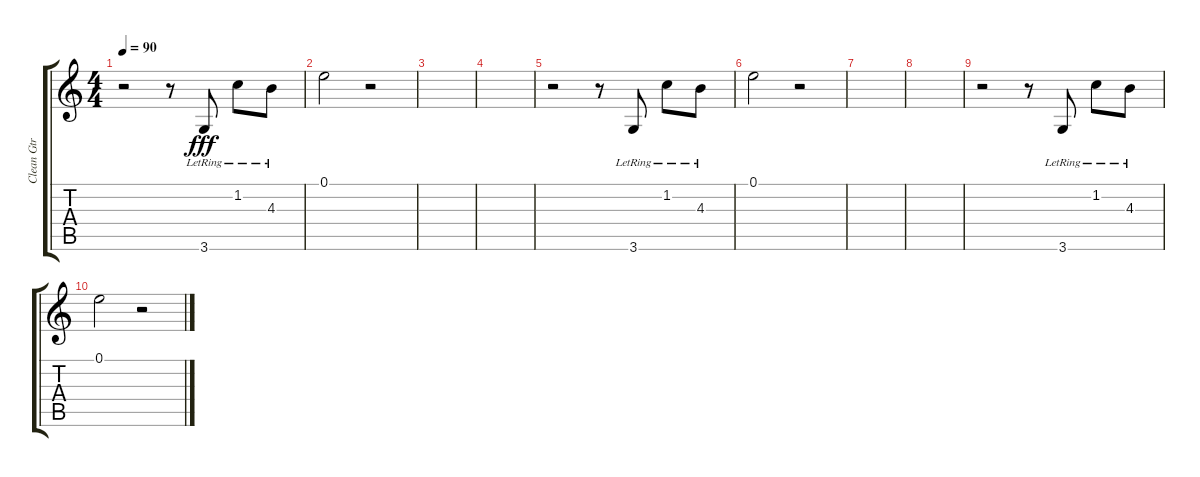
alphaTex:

\track ("Clean Gtr 1" "Clean Gtr ") {instrument electricguitarclean}
\staff {score tabs}
\tuning (E4 B3 G3 D3 A2 E2) {hide}
\ts (4 4)
\tempo 90
\clef g2
\ks aminor
r.2{dy f} r.8 3.6{lr}.8{dy fff} 1.2{lr}.8 4.3{lr}.8 |
0.1.2 r.2 |
|
|
r.2 r.8 3.6{lr}.8 1.2{lr}.8 4.3{lr}.8 |
0.1.2 r.2 |
|
|
r.2 r.8 3.6{lr}.8 1.2{lr}.8 4.3{lr}.8 |
0.1.2 r.2
